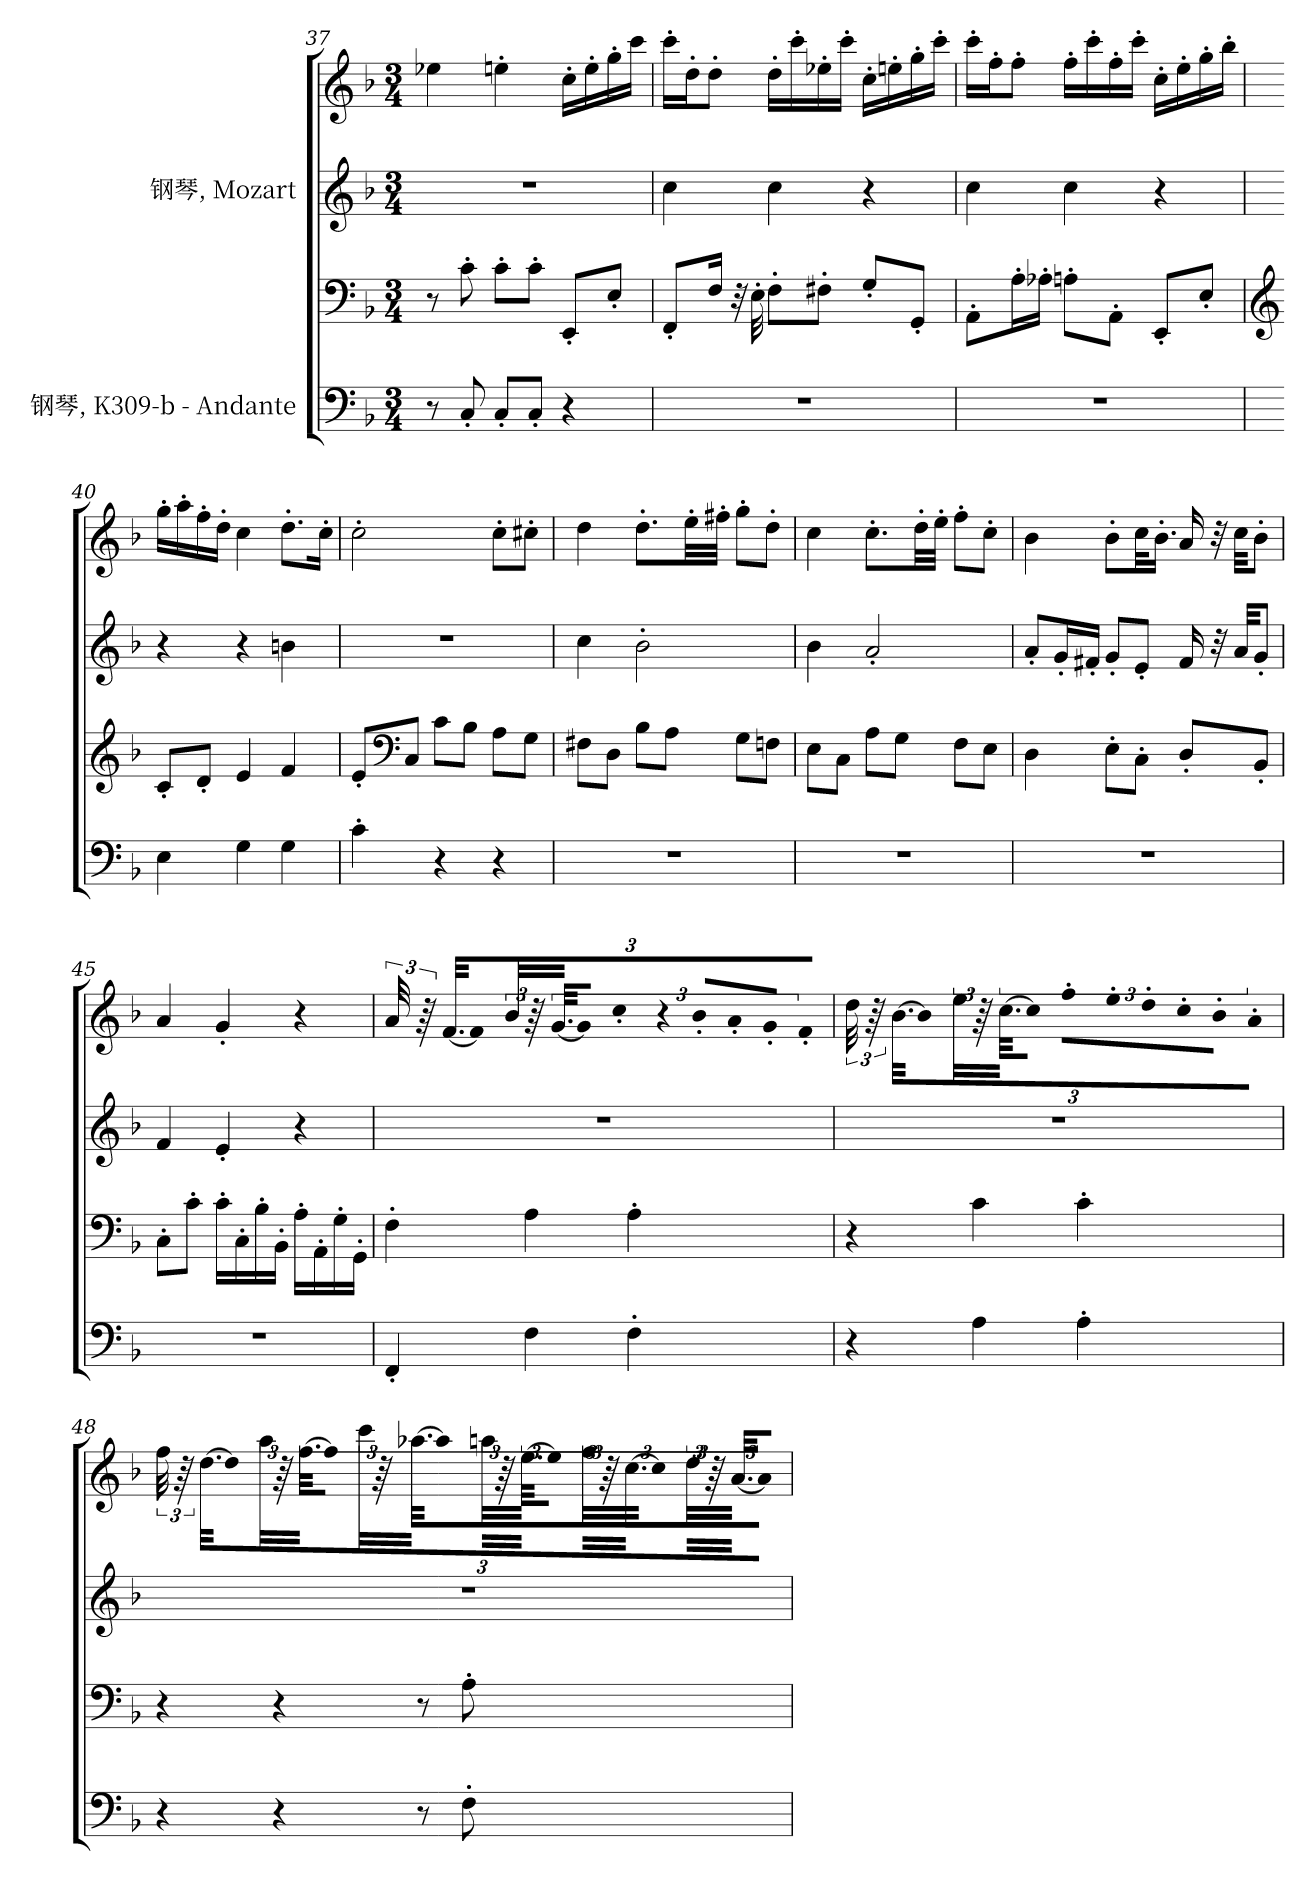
**kern	**kern	**kern	**kern
*part2	*part2	*part1	*part1
*staff4	*staff3	*staff2	*staff1
*I"钢琴, K309-b - Andante	*	*I"钢琴, Mozart	*
*clefF4	*clefF4	*clefG2	*clefG2
*k[b-]	*k[b-]	*k[b-]	*k[b-]
*M3/4	*M3/4	*M3/4	*M3/4
=37	=37	=37	=37
8r	8r	2.r	4ee-X\
8C'/	8c'\	.	.
8C'/L	8c'\L	.	4een'\
8C'/J	8c'\J	.	.
4r	8EE'/L	.	16cc'\LL
.	.	.	16ee'\
.	8E'/J	.	16gg'\
.	.	.	16ccc\JJ
!!LO:PB:g=z
=38	=38	=38	=38
2.r	8FF'/L	4cc\	16ccc'\LL
.	.	.	16dd'\J
.	16F/Jk	.	8dd'\J
.	32r	.	.
.	32E'\	.	.
.	8F'\L	4cc\	16dd'\LL
.	.	.	16ccc'\
.	8F#X'\J	.	16ee-X'\
.	.	.	16ccc'\JJ
.	8G'/L	4r	16cc'\LL
.	.	.	16een'\
.	8GG'/J	.	16gg'\
.	.	.	16ccc'\JJ
=39	=39	=39	=39
2.r	8AA'\L	4cc\	16ccc'\LL
.	.	.	16ff'\J
.	16A'\L	.	8ff'\J
.	16A-X'\JJ	.	.
.	8An'\L	4cc\	16ff'\LL
.	.	.	16ccc'\
.	8AA'\J	.	16ff'\
.	.	.	16ccc'\JJ
.	8EE'/L	4r	16cc'\LL
.	.	.	16ee'\
.	8E'/J	.	16gg'\
.	.	.	16bb-'\JJ
=40	=40	=40	=40
*	*clefG2	*	*
4E\	8c'/L	4r	16gg'\LL
.	.	.	16aa'\
.	8d'/J	.	16ff'\
.	.	.	16dd'\JJ
4G\	4e/	4r	4cc\
4G\	4f/	4bn\	8.dd'\L
.	.	.	16cc'\Jk
!!LO:LB:g=z
=41	=41	=41	=41
4c'\	8e'/L	2.r	2cc'\
*	*clefF4	*	*
.	8C/J	.	.
4r	8c\L	.	.
.	8B-\J	.	.
4r	8A\L	.	8cc'\L
.	8G\J	.	8cc#X'\J
=42	=42	=42	=42
2.r	8F#X\L	4cc\	4dd\
.	8D\J	.	.
.	8B-\L	2b-'\	8.dd'\L
.	8A\J	.	.
.	.	.	32ee'\LL
.	.	.	32ff#X'\JJJ
.	8G\L	.	8gg'\L
.	8Fn\J	.	8dd'\J
=43	=43	=43	=43
2.r	8E\L	4b-\	4cc\
.	8C\J	.	.
.	8A\L	2a'/	8.cc'\L
.	8G\J	.	.
.	.	.	32dd'\LL
.	.	.	32ee'\JJJ
.	8F\L	.	8ff'\L
.	8E\J	.	8cc'\J
=44	=44	=44	=44
2.r	4D\	8a'/L	4b-\
.	.	16g'/L	.
.	.	16f#X'/JJ	.
.	8E'\L	8g'/L	8b-'\L
.	8C'\J	8e'/J	32cc\KL
.	.	.	16.b-'\JJ
.	8D'/L	16f#/	16a/
.	.	32r	32r
.	.	32a/KKL	32cc\KKL
.	8BB-'/J	8g'/J	8b-'\J
!!LO:LB:g=z
=45	=45	=45	=45
2.r	8C'\L	4f/	4a/
.	8c'\J	.	.
.	16c'\LL	4e'/	4g'/
.	16C'\	.	.
.	16B-'\	.	.
.	16BB-'\JJ	.	.
.	16A'\LL	4r	4r
.	16AA'\	.	.
.	16G'\	.	.
.	16GG'\JJ	.	.
=46	=46	=46	=46
4FF'/	4F'\	2.r	48a/
.	.	.	96r
.	.	.	[48.f/KLL
.	.	.	16f/]
.	.	.	48b-/JJk
.	.	.	96r
.	.	.	[48.g/KLL
.	.	.	16g/JJ]
4F\	4A\	.	8cc'\
.	.	.	32r
.	.	.	32b-'/LLL
.	.	.	32a'/
.	.	.	32g'/JJJ
4F'\	4A'\	.	4f'/
=47	=47	=47	=47
4r	4r	2.r	48dd\
.	.	.	96r
.	.	.	[48.b-\KLL
.	.	.	16b-\]
.	.	.	48ee\JJk
.	.	.	96r
.	.	.	[48.cc\KLL
.	.	.	16cc\JJ]
4A\	4c\	.	8ff'\L
.	.	.	32ee'\LL
.	.	.	32dd'\
.	.	.	32cc'\
.	.	.	32b-'\JJJ
4A'\	4c'\	.	4a'/
!!LO:PB:g=z
=48	=48	=48	=48
4r	4r	2.r	48ff\
.	.	.	96r
.	.	.	[48.dd\KLL
.	.	.	16dd\]
.	.	.	48aa\JJk
.	.	.	96r
.	.	.	[48.ff\KLL
.	.	.	16ff\JJ]
4r	4r	.	48ccc\
.	.	.	96r
.	.	.	[48.aa-X\KLL
.	.	.	16aa-\]
.	.	.	48aan\JJk
.	.	.	96r
.	.	.	[48.ee\KLL
.	.	.	16ee\JJ]
8r	8r	.	48ff\
.	.	.	96r
.	.	.	[48.cc\KLL
.	.	.	16cc\]
8F'\	8A'\	.	48dd\JJk
.	.	.	96r
.	.	.	[48.a/KLL
.	.	.	16a/JJ]
=	=	=	=
*-	*-	*-	*-
